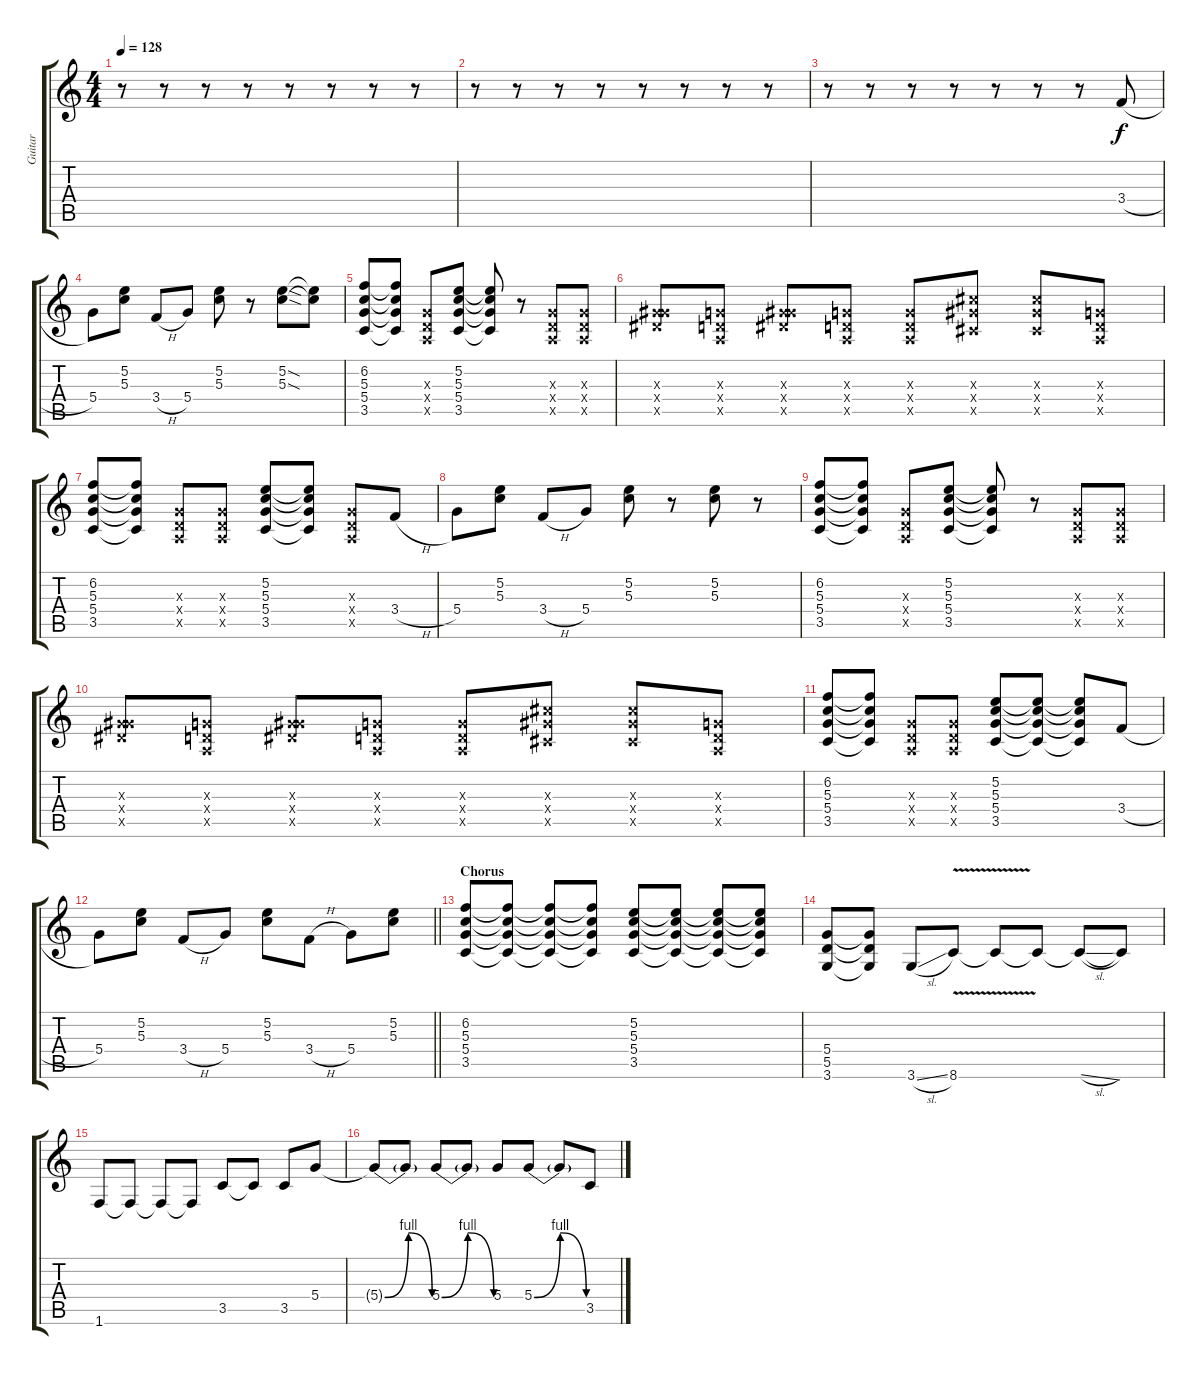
\track ("Guitar" "Guitar") {instrument overdrivenguitar}
\staff {score tabs}
\tuning (E4 B3 G3 D3 A2 E2) {hide}
\ts (4 4)
\tempo 128
\clef g2
\ks c
r.8{dy f} r.8 r.8 r.8 r.8 r.8 r.8 r.8 |
r.8 r.8 r.8 r.8 r.8 r.8 r.8 r.8 |
r.8 r.8 r.8 r.8 r.8 r.8 r.8 3.4{h}.8 |
5.4.8 (5.2 5.3).8 3.4{h}.8 5.4.8 (5.2 5.3).8 r.8 (5.2{sod} 5.3{sod}).8 (5.2{t} 5.3{t}).8 |
(6.2 5.3 5.4 3.5).8 (6.2{t} 5.3{t} 5.4{t} 3.5{t}).8 (0.3{x} 0.4{x} 0.5{x}).8 (5.2 5.3 5.4 3.5).8 (5.2{t} 5.3{t} 5.4{t} 3.5{t}).8 r.8 (0.3{x} 0.4{x} 0.5{x}).8 (0.3{x} 0.4{x} 0.5{x}).8 |
(0.3{x} 6.4{x} 6.5{x}).8 (0.3{x} 0.4{x} 0.5{x}).8 (0.3{x} 6.4{x} 6.5{x}).8 (0.3{x} 0.4{x} 0.5{x}).8 (0.3{x} 0.4{x} 0.5{x}).8 (6.3{x} 6.4{x} 4.5{x}).8 (6.3{x} 6.4{x} 4.5{x}).8 (0.3{x} 0.4{x} 0.5{x}).8 |
(6.2 5.3 5.4 3.5).8 (6.2{t} 5.3{t} 5.4{t} 3.5{t}).8 (0.3{x} 0.4{x} 0.5{x}).8 (0.3{x} 0.4{x} 0.5{x}).8 (5.2 5.3 5.4 3.5).8 (5.2{t} 5.3{t} 5.4{t} 3.5{t}).8 (0.3{x} 0.4{x} 0.5{x}).8 3.4{h}.8 |
5.4.8 (5.2 5.3).8 3.4{h}.8 5.4.8 (5.2 5.3).8 r.8 (5.2 5.3).8 r.8 |
(6.2 5.3 5.4 3.5).8 (6.2{t} 5.3{t} 5.4{t} 3.5{t}).8 (0.3{x} 0.4{x} 0.5{x}).8 (5.2 5.3 5.4 3.5).8 (5.2{t} 5.3{t} 5.4{t} 3.5{t}).8 r.8 (0.3{x} 0.4{x} 0.5{x}).8 (0.3{x} 0.4{x} 0.5{x}).8 |
(0.3{x} 6.4{x} 6.5{x}).8 (0.3{x} 0.4{x} 0.5{x}).8 (0.3{x} 6.4{x} 6.5{x}).8 (0.3{x} 0.4{x} 0.5{x}).8 (0.3{x} 0.4{x} 0.5{x}).8 (6.3{x} 6.4{x} 4.5{x}).8 (6.3{x} 6.4{x} 4.5{x}).8 (0.3{x} 0.4{x} 0.5{x}).8 |
(6.2 5.3 5.4 3.5).8 (6.2{t} 5.3{t} 5.4{t} 3.5{t}).8 (0.3{x} 0.4{x} 0.5{x}).8 (0.3{x} 0.4{x} 0.5{x}).8 (5.2 5.3 5.4 3.5).8 (5.2{t} 5.3{t} 5.4{t} 3.5{t}).8 (5.2{t} 5.3{t} 5.4{t} 3.5{t}).8 3.4{h}.8 |
\barLineRight lightlight
5.4.8 (5.2 5.3).8 3.4{h}.8 5.4.8 (5.2 5.3).8 3.4{h}.8 5.4.8 (5.2 5.3).8 |
\section ("" "Chorus")
(6.2 5.3 5.4 3.5).8 (6.2{t} 5.3{t} 5.4{t} 3.5{t}).8 (6.2{t} 5.3{t} 5.4{t} 3.5{t}).8 (6.2{t} 5.3{t} 5.4{t} 3.5{t}).8 (5.2 5.3 5.4 3.5).8 (5.2{t} 5.3{t} 5.4{t} 3.5{t}).8 (5.2{t} 5.3{t} 5.4{t} 3.5{t}).8 (5.2{t} 5.3{t} 5.4{t} 3.5{t}).8 |
(5.4 5.5 3.6).8 (5.4{t} 5.5{t} 3.6{t}).8 3.6{sl}.8 8.6{v}.8 8.6{t}.8 8.6{t}.8 8.6{sl t}.8 8.6{t}.8 |
1.6.8 1.6{t}.8 1.6{t}.8 1.6{t}.8 3.5.8 3.5{t}.8 3.5.8 5.4.8 |
5.4{be (bendrelease 0 0 15 4 15 4 60 0) t}.8 5.4{t}.8 5.4{be (bendrelease 0 0 15 4 15 4 60 0)}.8 5.4{t}.8 5.4.8 5.4{be (bendrelease 0 0 15 4 15 4 60 0)}.8 5.4{t}.8 3.5.8
